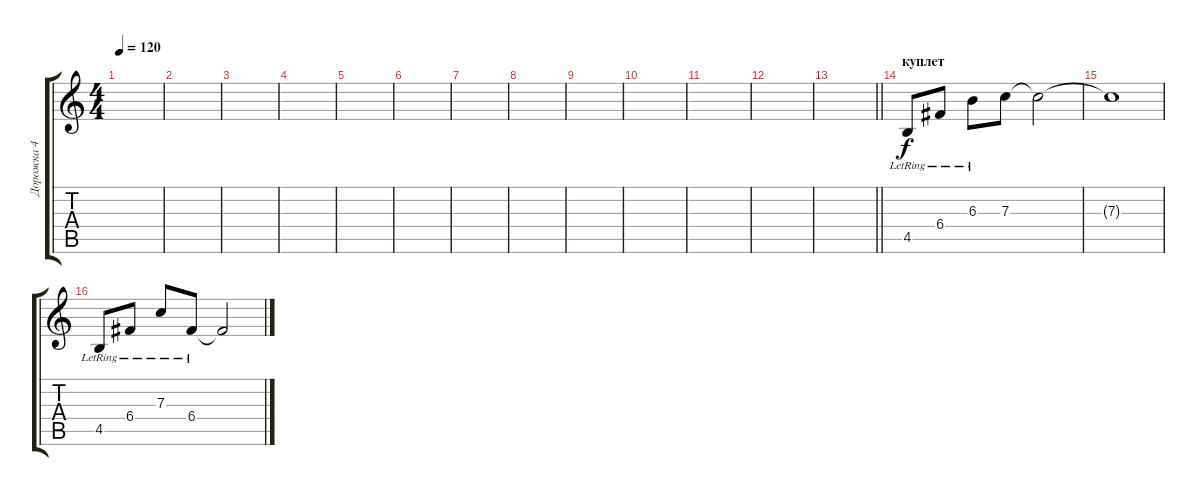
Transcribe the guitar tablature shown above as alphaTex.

\track ("Дорожка 4" "Дорожка 4") {instrument acousticguitarsteel}
\staff {score tabs}
\tuning (D4 A3 F3 C3 G2 C2) {hide}
\ts (4 4)
\tempo 120
\clef g2
\ks c
|
|
|
|
|
|
|
|
|
|
|
|
\barLineRight lightlight
|
\section ("" "куплет")
4.5{lr}.8 6.4{lr}.8 6.3{lr}.8 7.3.8 7.3{t}.2 |
7.3{t}.1 |
4.5{lr}.8 6.4{lr}.8 7.3{lr}.8 6.4{lr}.8 6.4{t}.2
